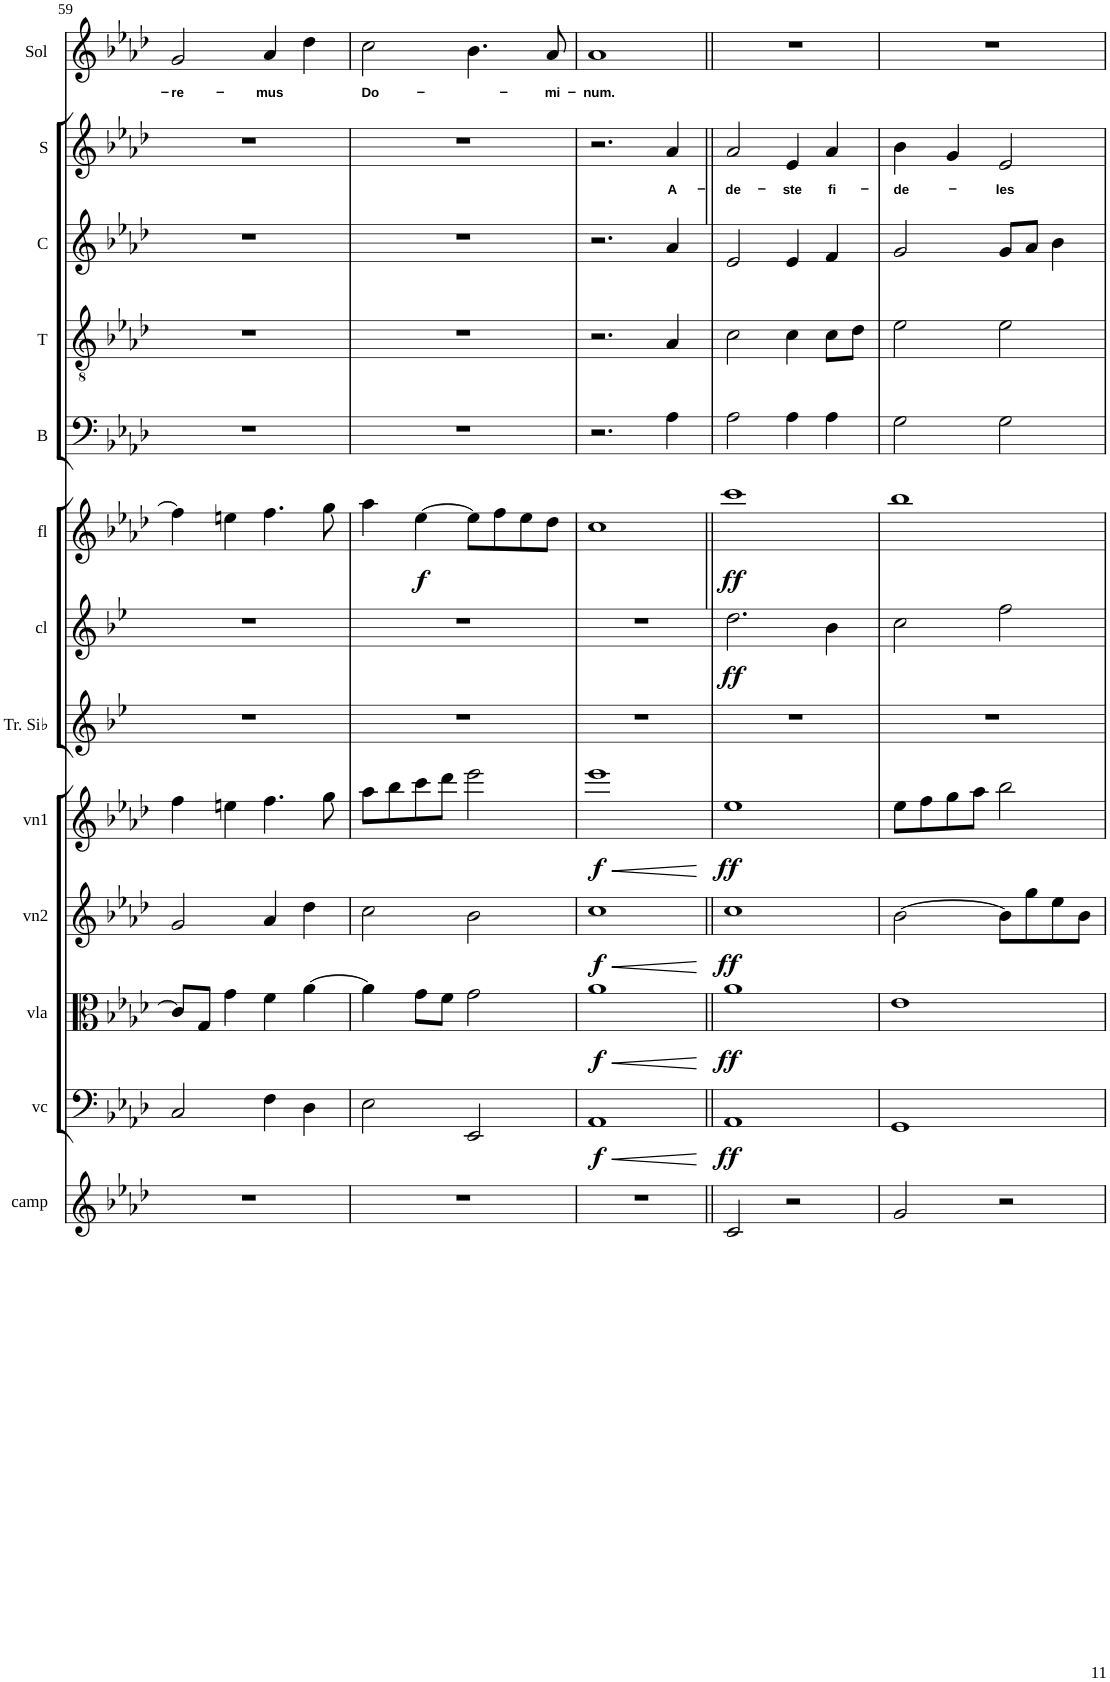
**kern	**kern	**dynam	**kern	**dynam	**kern	**dynam	**kern	**dynam	**kern	**kern	**dynam	**kern	**dynam	**kern	**kern	**kern	**kern	**text	**kern	**text
*part13	*part12	*part12	*part11	*part11	*part10	*part10	*part9	*part9	*part8	*part7	*part7	*part6	*part6	*part5	*part4	*part3	*part2	*part2	*part1	*part1
*staff13	*staff12	*staff12	*staff11	*staff11	*staff10	*staff10	*staff9	*staff9	*staff8	*staff7	*staff7	*staff6	*staff6	*staff5	*staff4	*staff3	*staff2	*staff2	*staff1	*staff1
*I"Campane	*I"Violoncello	*	*I"Viola	*	*I"Violino 2	*	*I"Violino 1	*	*I"Tromba in Sib	*I"Clarinetto	*	*I"Flauto	*	*I"B	*I"T	*I"C	*I"S	*	*I"Solista	*
*I'camp	*I'vc	*	*I'vla	*	*I'vn2	*	*I'vn1	*	*I'Tr. Sib	*I'cl	*	*I'fl	*	*I'B	*I'T	*I'C	*I'S	*	*I'Sol	*
!!LO:PB:g=z
*clefG2	*clefF4	*	*clefC3	*	*clefG2	*	*clefG2	*	*clefG2	*clefG2	*	*clefG2	*	*clefF4	*clefGv2	*clefG2	*clefG2	*	*clefG2	*
*	*	*	*	*	*	*	*	*	*Trd1c2	*Trd1c2	*	*	*	*	*	*	*	*	*	*
*k[b-e-a-d-]	*k[b-e-a-d-]	*	*k[b-e-a-d-]	*	*k[b-e-a-d-]	*	*k[b-e-a-d-]	*	*k[b-e-]	*k[b-e-]	*	*k[b-e-a-d-]	*	*k[b-e-a-d-]	*k[b-e-a-d-]	*k[b-e-a-d-]	*k[b-e-a-d-]	*	*k[b-e-a-d-]	*
*M4/4	*M4/4	*	*M4/4	*	*M4/4	*	*M4/4	*	*M4/4	*M4/4	*	*M4/4	*	*M4/4	*M4/4	*M4/4	*M4/4	*	*M4/4	*
*met(c)	*met(c)	*	*met(c)	*	*met(c)	*	*met(c)	*	*met(c)	*met(c)	*	*met(c)	*	*met(c)	*met(c)	*met(c)	*met(c)	*	*met(c)	*
=59	=59	=59	=59	=59	=59	=59	=59	=59	=59	=59	=59	=59	=59	=59	=59	=59	=59	=59	=59	=59
!	!	!	!	!	!	!	!	!	!	!	!	!	!	!	!	!	!	!	!	!LO:LY:b
1r	2C/	.	8c/L]	.	2g/	.	4ff\	.	1r	1r	.	4ff\]	.	1r	1r	1r	1r	.	2g/	-re-
.	.	.	8G/J	.	.	.	.	.	.	.	.	.	.	.	.	.	.	.	.	.
.	.	.	4g\	.	.	.	4een\	.	.	.	.	4een\	.	.	.	.	.	.	.	.
!	!	!	!	!	!	!	!	!	!	!	!	!	!	!	!	!	!	!	!	!LO:LY:b
.	4F\	.	4f\	.	4a-/	.	4.ff\	.	.	.	.	4.ff\	.	.	.	.	.	.	4a-/	-mus
.	4D-\	.	[4a-\	.	4dd-\	.	.	.	.	.	.	.	.	.	.	.	.	.	4dd-\	.
.	.	.	.	.	.	.	8gg\	.	.	.	.	8gg\	.	.	.	.	.	.	.	.
=60	=60	=60	=60	=60	=60	=60	=60	=60	=60	=60	=60	=60	=60	=60	=60	=60	=60	=60	=60	=60
!	!	!	!	!	!	!	!	!	!	!	!	!	!	!	!	!	!	!	!	!LO:LY:b
1r	2E-\	.	4a-\]	.	2cc\	.	8aa-\L	.	1r	1r	.	4aa-\	.	1r	1r	1r	1r	.	2cc\	Do-
.	.	.	.	.	.	.	8bb-\	.	.	.	.	.	.	.	.	.	.	.	.	.
!	!	!	!	!	!	!	!	!	!	!	!	!	!LO:DY:b	!	!	!	!	!	!	!
.	.	.	8g\L	.	.	.	8ccc\	.	.	.	.	[4ee-\	f	.	.	.	.	.	.	.
.	.	.	8f\J	.	.	.	8ddd-\J	.	.	.	.	.	.	.	.	.	.	.	.	.
.	2EE-/	.	2g\	.	2b-\	.	2eee-\	.	.	.	.	8ee-\L]	.	.	.	.	.	.	4.b-\	.
.	.	.	.	.	.	.	.	.	.	.	.	8ff\	.	.	.	.	.	.	.	.
.	.	.	.	.	.	.	.	.	.	.	.	8ee-\	.	.	.	.	.	.	.	.
!	!	!	!	!	!	!	!	!	!	!	!	!	!	!	!	!	!	!	!	!LO:LY:b
.	.	.	.	.	.	.	.	.	.	.	.	8dd-\J	.	.	.	.	.	.	8a-/	-mi-
=61	=61	=61	=61	=61	=61	=61	=61	=61	=61	=61	=61	=61	=61	=61	=61	=61	=61	=61	=61	=61
!	!	!LO:HP:b	!	!LO:HP:b	!	!LO:HP:b	!	!LO:HP:b	!	!	!	!	!	!	!	!	!	!	!	!LO:LY:b
!	!	!LO:DY:n=1:b	!	!LO:DY:n=1:b	!	!LO:DY:n=1:b	!	!LO:DY:n=1:b	!	!	!	!	!	!	!	!	!	!	!	!
1r	1AA-	< f	1a-	< f	1cc	< f	1eee-	< f	1r	1r	.	1cc	.	2.r	2.r	2.r	2.r	.	1a-	-num.
!	!	!	!	!	!	!	!	!	!	!	!	!	!	!	!	!	!	!LO:LY:b	!	!
.	.	.	.	.	.	.	.	.	.	.	.	.	.	4A-\	4A-/	4a-/	4a-/	A-	.	.
.	.	[	.	[	.	[	.	[	.	.	.	.	.	.	.	.	.	.	.	.
=62||	=62||	=62||	=62||	=62||	=62||	=62||	=62||	=62||	=62||	=62||	=62||	=62||	=62||	=62||	=62||	=62||	=62||	=62||	=62||	=62||
!	!	!LO:DY:b	!	!LO:DY:b	!	!LO:DY:b	!	!LO:DY:b	!	!	!LO:DY:b	!	!LO:DY:b	!	!	!	!	!LO:LY:b	!	!
2c/	1AA-	ff	1a-	ff	1cc	ff	1ee-	ff	1r	2.dd\	ff	1ccc	ff	2A-\	2c\	2e-/	2a-/	-de-	1r	.
!	!	!	!	!	!	!	!	!	!	!	!	!	!	!	!	!	!	!LO:LY:b	!	!
2r	.	.	.	.	.	.	.	.	.	.	.	.	.	4A-\	4c\	4e-/	4e-/	-ste	.	.
!	!	!	!	!	!	!	!	!	!	!	!	!	!	!	!	!	!	!LO:LY:b	!	!
.	.	.	.	.	.	.	.	.	.	4b-\	.	.	.	4A-\	8c\L	4f/	4a-/	fi-	.	.
.	.	.	.	.	.	.	.	.	.	.	.	.	.	.	8d-\J	.	.	.	.	.
=63	=63	=63	=63	=63	=63	=63	=63	=63	=63	=63	=63	=63	=63	=63	=63	=63	=63	=63	=63	=63
!	!	!	!	!	!	!	!	!	!	!	!	!	!	!	!	!	!	!LO:LY:b	!	!
2g/	1GG	.	1e-	.	[2b-\	.	8ee-\L	.	1r	2cc\	.	1bb-	.	2G\	2e-\	2g/	4b-\	-de-	1r	.
.	.	.	.	.	.	.	8ff\	.	.	.	.	.	.	.	.	.	.	.	.	.
.	.	.	.	.	.	.	8gg\	.	.	.	.	.	.	.	.	.	4g/	.	.	.
.	.	.	.	.	.	.	8aa-\J	.	.	.	.	.	.	.	.	.	.	.	.	.
!	!	!	!	!	!	!	!	!	!	!	!	!	!	!	!	!	!	!LO:LY:b	!	!
2r	.	.	.	.	8b-\L]	.	2bb-\	.	.	2ff\	.	.	.	2G\	2e-\	8g/L	2e-/	-les	.	.
.	.	.	.	.	8gg\	.	.	.	.	.	.	.	.	.	.	8a-/J	.	.	.	.
.	.	.	.	.	8ee-\	.	.	.	.	.	.	.	.	.	.	4b-\	.	.	.	.
.	.	.	.	.	8b-\J	.	.	.	.	.	.	.	.	.	.	.	.	.	.	.
=	=	=	=	=	=	=	=	=	=	=	=	=	=	=	=	=	=	=	=	=
*-	*-	*-	*-	*-	*-	*-	*-	*-	*-	*-	*-	*-	*-	*-	*-	*-	*-	*-	*-	*-
